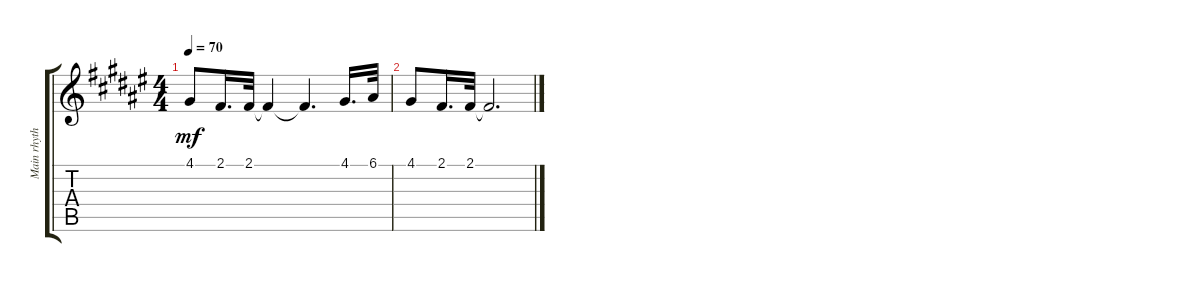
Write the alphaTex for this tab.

\track ("Main rhythm" "Main rhyth") {mute instrument lead2sawtooth}
\staff {score tabs}
\tuning (E4 B3 G3 D3 A2 E2) {hide}
\ts (4 4)
\tempo 70
\clef g2
\ks f#
4.1.8{dy mf} 2.1.16{d} 2.1.32 2.1{t}.4 2.1{t}.4{d} 4.1.16{d} 6.1.32 |
4.1.8 2.1.16{d} 2.1.32 2.1{t}.2{d}
